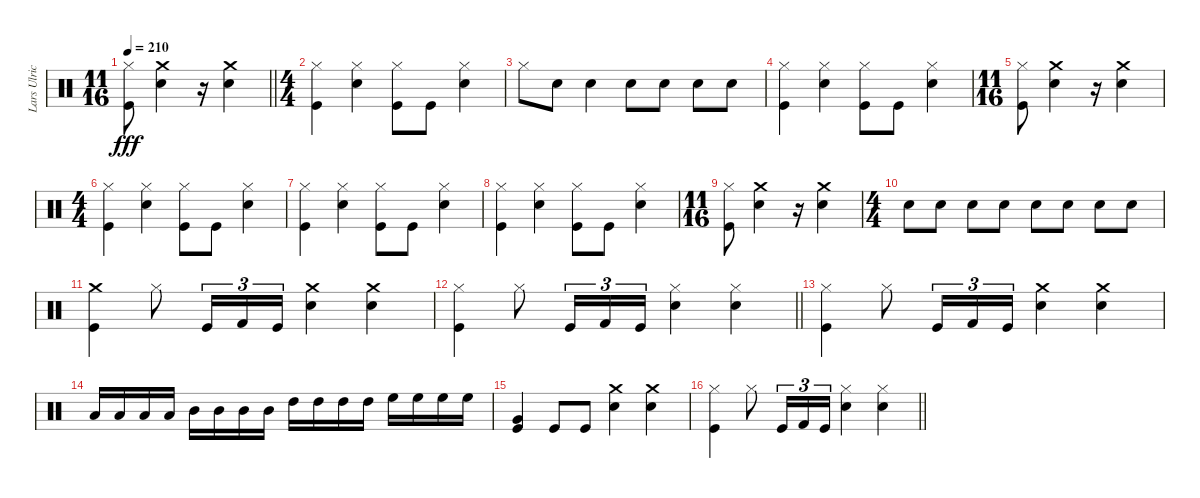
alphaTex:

\track ("Lars Ulrich" "Lars Ulric") {instrument percussion}
\staff {score}
\articulation defaults
\ts (11 16)
\tempo 210
\clef neutral
\barLineRight lightlight
\ks c
("Kick (hit)" "Hi-Hat (closed)").8{dy fff} ("Crash medium (hit)" "Snare (hit) 2").4 r.16 ("Crash medium (hit)" "Snare (hit) 2").4 |
\ts (4 4)
("Kick (hit)" "Hi-Hat (closed)").4 ("Hi-Hat (closed)" "Snare (hit) 2").4 ("Kick (hit)" "Hi-Hat (closed)").8 "Kick (hit)".8 ("Snare (hit) 2" "Hi-Hat (closed)").4 |
"Hi-Hat (closed)".8 "Snare (hit) 2".8 "Snare (hit) 2".4 "Snare (hit) 2".8 "Snare (hit) 2".8 "Snare (hit) 2".8 "Snare (hit) 2".8 |
("Hi-Hat (closed)" "Kick (hit)").4 ("Snare (hit) 2" "Hi-Hat (closed)").4 ("Kick (hit)" "Hi-Hat (closed)").8 "Kick (hit)".8 ("Snare (hit) 2" "Hi-Hat (closed)").4 |
\ts (11 16)
("Kick (hit)" "Hi-Hat (closed)").8 ("Snare (hit) 2" "Crash medium (hit)").4 r.16 ("Crash medium (hit)" "Snare (hit) 2").4 |
\ts (4 4)
("Hi-Hat (closed)" "Kick (hit)").4 ("Snare (hit) 2" "Hi-Hat (closed)").4 ("Kick (hit)" "Hi-Hat (closed)").8 "Kick (hit)".8 ("Snare (hit) 2" "Hi-Hat (closed)").4 |
("Kick (hit)" "Hi-Hat (closed)").4 ("Snare (hit) 2" "Hi-Hat (closed)").4 ("Hi-Hat (closed)" "Kick (hit)").8 "Kick (hit)".8 ("Snare (hit) 2" "Hi-Hat (closed)").4 |
("Kick (hit)" "Hi-Hat (closed)").4 ("Snare (hit) 2" "Hi-Hat (closed)").4 ("Kick (hit)" "Hi-Hat (closed)").8 "Kick (hit)".8 ("Hi-Hat (closed)" "Snare (hit) 2").4 |
\ts (11 16)
("Kick (hit)" "Hi-Hat (closed)").8 ("Crash medium (hit)" "Snare (hit) 2").4 r.16 ("Crash medium (hit)" "Snare (hit) 2").4 |
\ts (4 4)
"Snare (hit) 2".8 "Snare (hit) 2".8 "Snare (hit) 2".8 "Snare (hit) 2".8 "Snare (hit) 2".8 "Snare (hit) 2".8 "Snare (hit) 2".8 "Snare (hit) 2".8 |
("Crash medium (hit)" "Kick (hit)").4 "Hi-Hat (closed)".8 "Kick (hit)".16{tu (3 2)} "Kick (hit) 2".16{tu (3 2)} "Kick (hit)".16{tu (3 2)} ("Crash medium (hit)" "Snare (hit) 2").4 ("Crash medium (hit)" "Snare (hit) 2").4 |
\barLineRight lightlight
("Hi-Hat (closed)" "Kick (hit)").4 "Hi-Hat (closed)".8 "Kick (hit)".16{tu (3 2)} "Kick (hit) 2".16{tu (3 2)} "Kick (hit)".16{tu (3 2)} ("Snare (hit) 2" "Hi-Hat (closed)").4 ("Snare (hit) 2" "Hi-Hat (closed)").4 |
("Kick (hit)" "Hi-Hat (closed)").4 "Hi-Hat (closed)".8 "Kick (hit)".16{tu (3 2)} "Kick (hit) 2".16{tu (3 2)} "Kick (hit)".16{tu (3 2)} ("Crash medium (hit)" "Snare (hit) 2").4 ("Crash medium (hit)" "Snare (hit) 2").4 |
"Low Tom (hit)".16 "Low Tom (hit)".16 "Low Tom (hit)".16 "Low Tom (hit)".16 "Mid Tom (hit)".16 "Mid Tom (hit)".16 "Mid Tom (hit)".16 "Mid Tom (hit)".16 "High Tom (hit)".16 "High Tom (hit)".16 "High Tom (hit)".16 "High Tom (hit)".16 "High Floor Tom (hit)".16 "High Floor Tom (hit)".16 "High Floor Tom (hit)".16 "High Floor Tom (hit)".16 |
("Kick (hit)" "Very Low Tom (hit)").4 "Kick (hit)".8 "Kick (hit)".8 ("Snare (hit) 2" "Crash medium (hit)").4 ("Crash medium (hit)" "Snare (hit) 2").4 |
\barLineRight lightlight
("Kick (hit)" "Hi-Hat (closed)").4 "Hi-Hat (closed)".8 "Kick (hit)".16{tu (3 2)} "Kick (hit) 2".16{tu (3 2)} "Kick (hit)".16{tu (3 2)} ("Snare (hit) 2" "Hi-Hat (closed)").4 ("Hi-Hat (closed)" "Snare (hit) 2").4
